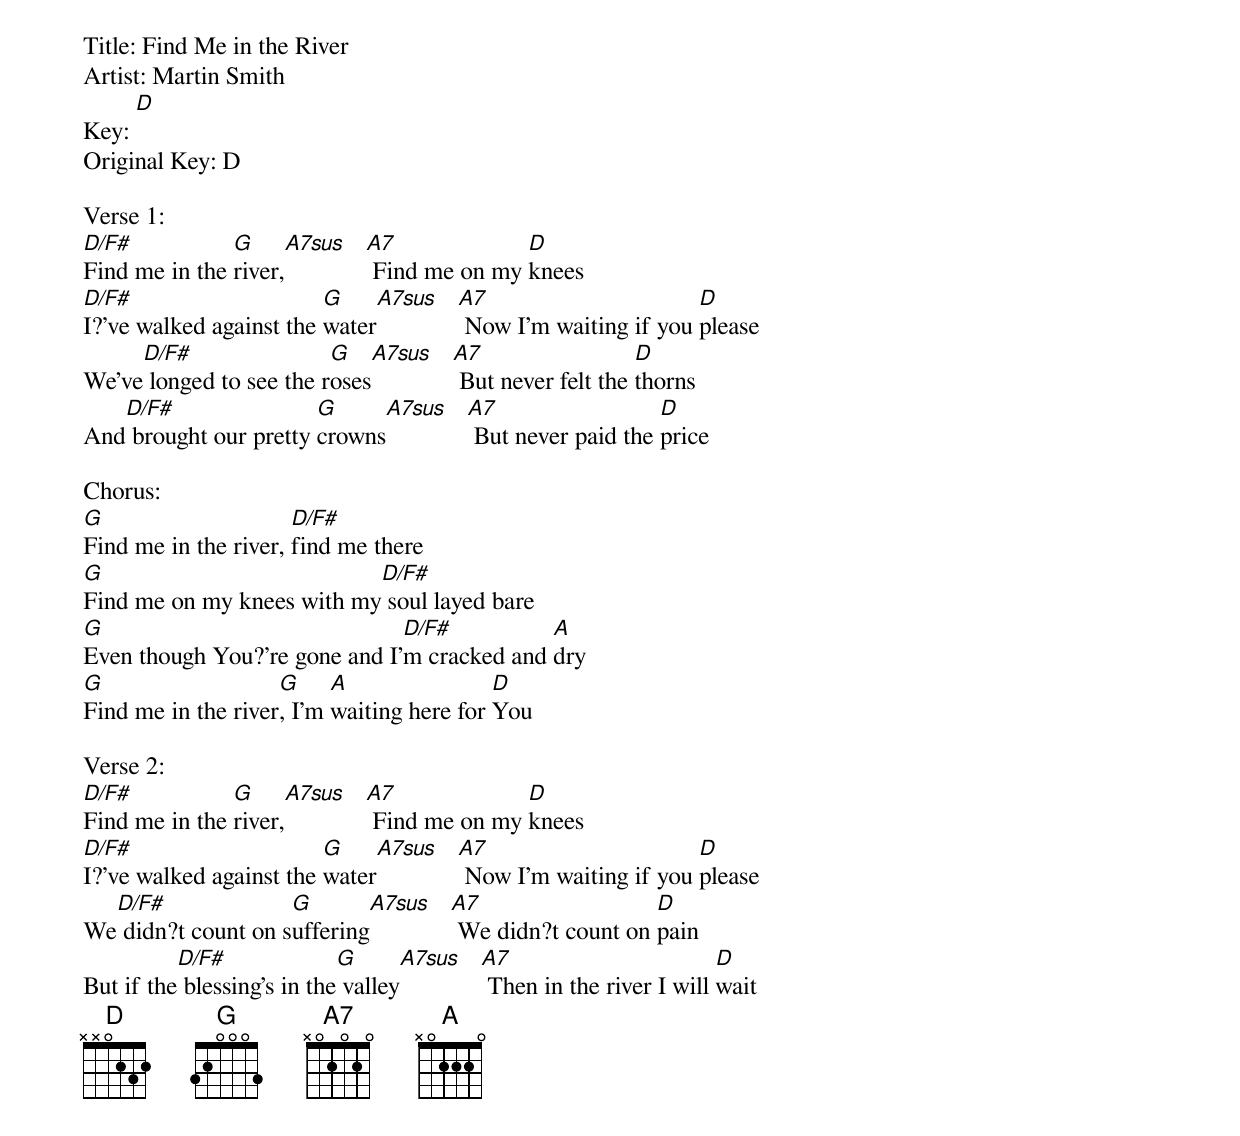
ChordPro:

Title: Find Me in the River
Artist: Martin Smith
Key: [D]
Original Key: D

Verse 1:
[D/F#]Find me in the [G]river,[A7sus]   [A7] Find me on my [D]knees
[D/F#]I?'ve walked against the [G]water[A7sus]   [A7] Now I'm waiting if you [D]please
We've[D/F#] longed to see the r[G]oses[A7sus]   [A7] But never felt the [D]thorns
And[D/F#] brought our pretty [G]crowns[A7sus]   [A7] But never paid the [D]price

Chorus:
[G]Find me in the river, [D/F#]find me there
[G]Find me on my knees with my[D/F#] soul layed bare
[G]Even though You?'re gone and I'[D/F#]m cracked and [A]dry
[G]Find me in the river[G], I'm [A]waiting here for [D]You

Verse 2:
[D/F#]Find me in the [G]river,[A7sus]   [A7] Find me on my [D]knees
[D/F#]I?'ve walked against the [G]water[A7sus]   [A7] Now I'm waiting if you [D]please
We[D/F#] didn?t count on s[G]uffering[A7sus]   [A7] We didn?t count on [D]pain
But if the[D/F#] blessing's in the[G] valley[A7sus]   [A7] Then in the river I will [D]wait
